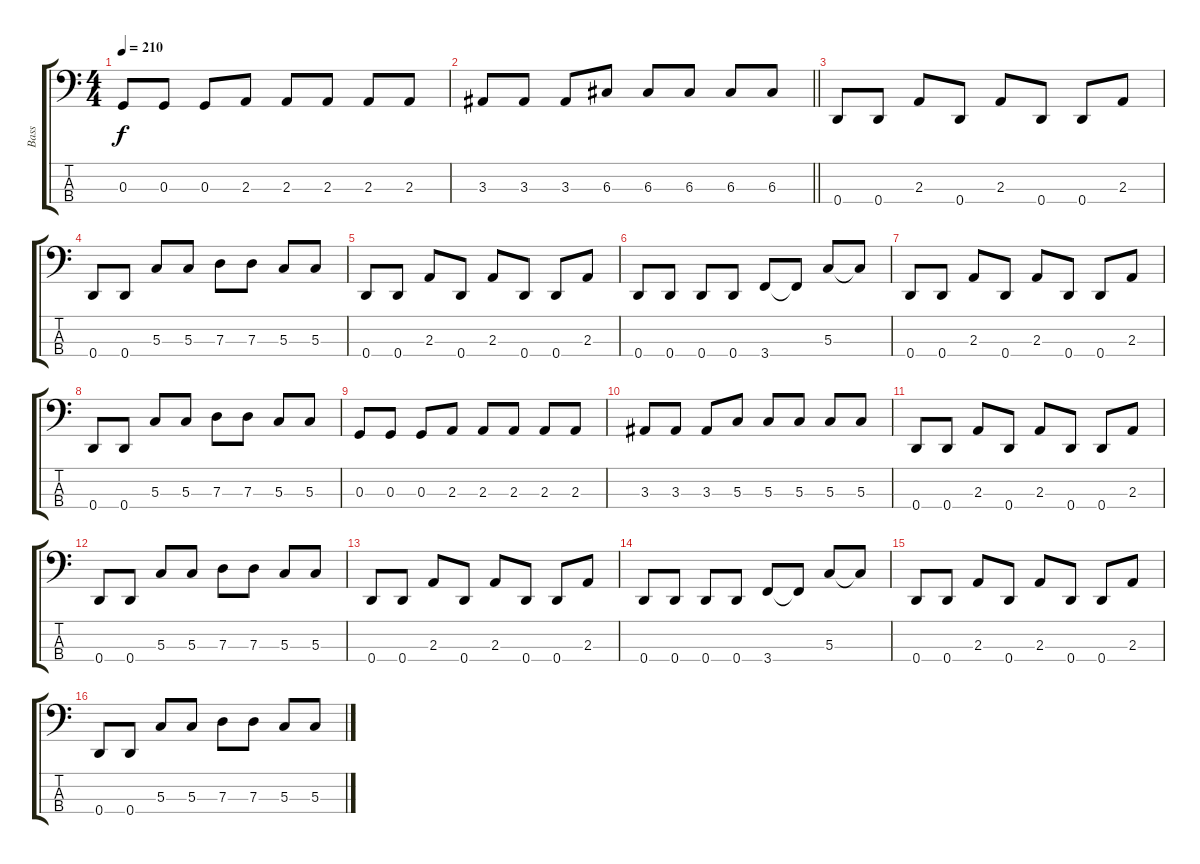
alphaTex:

\track ("Bass" "Bass") {instrument electricbasspick}
\staff {score tabs}
\tuning (F2 C2 G1 D1) {hide}
\ts (4 4)
\tempo 210
\clef f4
\ks c
0.3.8{dy f} 0.3.8 0.3.8 2.3.8 2.3.8 2.3.8 2.3.8 2.3.8 |
\barLineRight lightlight
3.3.8 3.3.8 3.3.8 6.3.8 6.3.8 6.3.8 6.3.8 6.3.8 |
0.4.8 0.4.8 2.3.8 0.4.8 2.3.8 0.4.8 0.4.8 2.3.8 |
0.4.8 0.4.8 5.3.8 5.3.8 7.3.8 7.3.8 5.3.8 5.3.8 |
0.4.8 0.4.8 2.3.8 0.4.8 2.3.8 0.4.8 0.4.8 2.3.8 |
0.4.8 0.4.8 0.4.8 0.4.8 3.4.8 3.4{t}.8 5.3.8 5.3{t}.8 |
0.4.8 0.4.8 2.3.8 0.4.8 2.3.8 0.4.8 0.4.8 2.3.8 |
0.4.8 0.4.8 5.3.8 5.3.8 7.3.8 7.3.8 5.3.8 5.3.8 |
0.3.8 0.3.8 0.3.8 2.3.8 2.3.8 2.3.8 2.3.8 2.3.8 |
3.3.8 3.3.8 3.3.8 5.3.8 5.3.8 5.3.8 5.3.8 5.3.8 |
0.4.8 0.4.8 2.3.8 0.4.8 2.3.8 0.4.8 0.4.8 2.3.8 |
0.4.8 0.4.8 5.3.8 5.3.8 7.3.8 7.3.8 5.3.8 5.3.8 |
0.4.8 0.4.8 2.3.8 0.4.8 2.3.8 0.4.8 0.4.8 2.3.8 |
0.4.8 0.4.8 0.4.8 0.4.8 3.4.8 3.4{t}.8 5.3.8 5.3{t}.8 |
0.4.8 0.4.8 2.3.8 0.4.8 2.3.8 0.4.8 0.4.8 2.3.8 |
0.4.8 0.4.8 5.3.8 5.3.8 7.3.8 7.3.8 5.3.8 5.3.8
